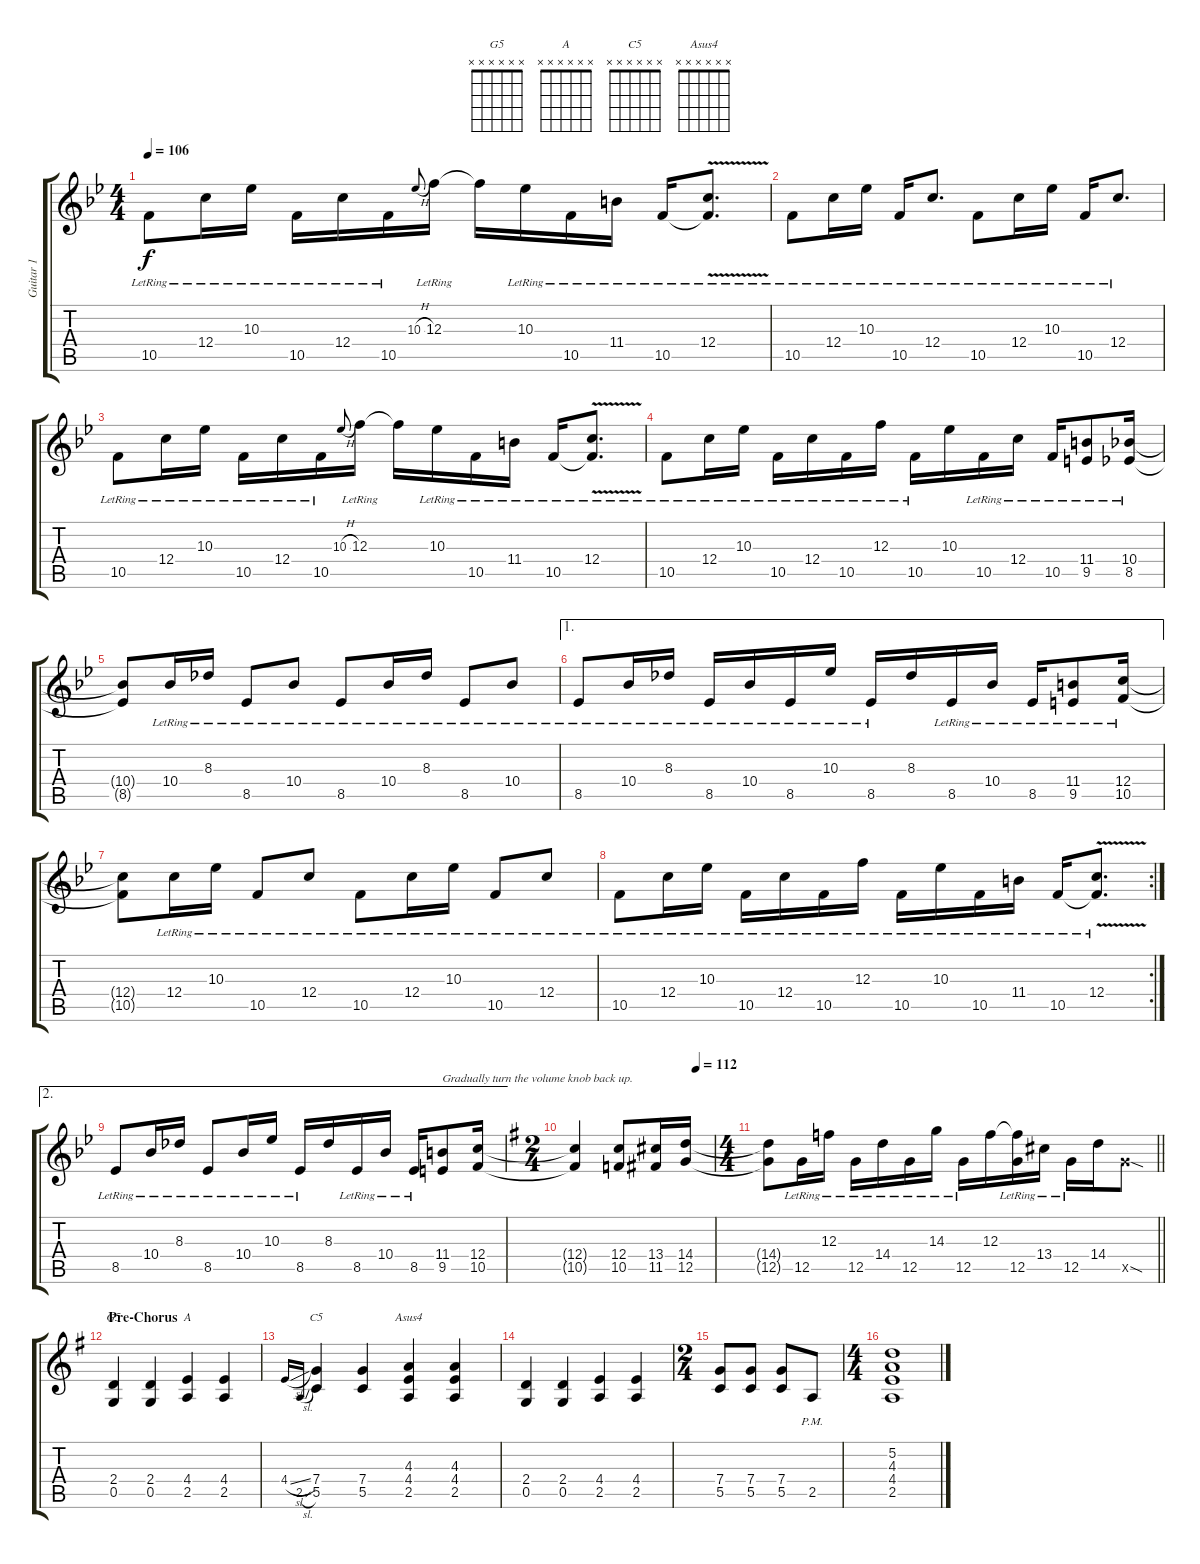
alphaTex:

\track ("Guitar 1" "Guitar 1") {instrument distortionguitar}
\staff {score tabs}
\tuning (D4 A3 F3 C3 G2 D2) {hide}
\chord ("G5" x x x x x x)
\chord ("A" x x x x x x)
\chord ("C5" x x x x x x)
\chord ("Asus4" x x x x x x)
\ts (4 4)
\tempo 106
\clef g2
\ks gminor
10.5{lr}.8{dy f} 12.4{lr}.16 10.3{lr}.16 10.5{lr}.16 12.4{lr}.16 10.5{lr}.16 10.3{h}.8{gr onbeat} 12.3{lr}.16 12.3{t}.16 10.3{lr}.16 10.5{lr}.16 11.4{lr}.16 10.5{lr}.16 (12.4{v lr} 10.5{v t}).8{d} |
10.5{lr}.8 12.4{lr}.16 10.3{lr}.16 10.5{lr}.16 12.4{lr}.8{d} 10.5{lr}.8 12.4{lr}.16 10.3{lr}.16 10.5{lr}.16 12.4{lr}.8{d} |
10.5{lr}.8 12.4{lr}.16 10.3{lr}.16 10.5{lr}.16 12.4{lr}.16 10.5{lr}.16 10.3{h}.8{gr onbeat} 12.3{lr}.16 12.3{t}.16 10.3{lr}.16 10.5{lr}.16 11.4{lr}.16 10.5{lr}.16 (12.4{v lr} 10.5{v t}).8{d} |
10.5{lr}.8 12.4{lr}.16 10.3{lr}.16 10.5{lr}.16 12.4{lr}.16 10.5{lr}.16 12.3{lr}.16 10.5{lr}.16 10.3.16 10.5{lr}.16 12.4{lr}.16 10.5{lr}.16 (11.4{lr} 9.5{lr}).8 (10.4{lr} 8.5{lr}).16 |
(10.4{t} 8.5{t}).8 10.4{lr}.16 8.3{lr}.16 8.5{lr}.8 10.4{lr}.8 8.5{lr}.8 10.4{lr}.16 8.3{lr}.16 8.5{lr}.8 10.4{lr}.8 |
\ae 1
8.5{lr}.8 10.4{lr}.16 8.3{lr}.16 8.5{lr}.16 10.4{lr}.16 8.5{lr}.16 10.3{lr}.16 8.5{lr}.16 8.3.16 8.5{lr}.16 10.4{lr}.16 8.5{lr}.16 (11.4{lr} 9.5{lr}).8 (12.4{lr} 10.5{lr}).16 |
(12.4{t} 10.5{t}).8 12.4{lr}.16 10.3{lr}.16 10.5{lr}.8 12.4{lr}.8 10.5{lr}.8 12.4{lr}.16 10.3{lr}.16 10.5{lr}.8 12.4{lr}.8 |
\rc 2
10.5{lr}.8 12.4{lr}.16 10.3{lr}.16 10.5{lr}.16 12.4{lr}.16 10.5{lr}.16 12.3{lr}.16 10.5{lr}.16 10.3{lr}.16 10.5{lr}.16 11.4{lr}.16 10.5{lr}.16 (12.4{v lr} 10.5{v t}).8{d} |
\ae 2
8.5{lr}.8 10.4{lr}.16 8.3{lr}.16 8.5{lr}.8 10.4{lr}.16 10.3{lr}.16 8.5{lr}.16 8.3.16 8.5{lr}.16 10.4{lr}.16 8.5{lr}.16 (11.4 9.5).8{txt "Gradually turn the volume knob back up."} (12.4 10.5).16 |
\ts (2 4)
\tempo (112 0.875)
\ks eminor
(12.4{t} 10.5{t}).4 (12.4 10.5).8{instrument distortionguitar} (13.4 11.5).16 (14.4 12.5).16 |
\ts (4 4)
\barLineRight lightlight
(14.4{t} 12.5{t}).8 12.5{lr}.16 12.3{lr}.16 12.5{lr}.16 14.4{lr}.16 12.5{lr}.16 14.3{lr}.16 12.5{lr}.16 12.3.16 (12.3{t} 12.5{lr}).16 13.4{lr}.16 12.5{lr}.16 14.4.16 12.5{sod x}.8 |
\section ("" "Pre-Chorus")
(2.4 0.5).4{ch "G5"} (2.4 0.5).4 (4.4 2.5).4{ch "A"} (4.4 2.5).4 |
4.4{sl}.16{gr onbeat} 2.5{sl}.16{gr onbeat} (7.4 5.5).4{ch "C5"} (7.4 5.5).4 (4.3 4.4 2.5).4{ch "Asus4"} (4.3 4.4 2.5).4 |
(2.4 0.5).4 (2.4 0.5).4 (4.4 2.5).4 (4.4 2.5).4 |
\ts (2 4)
(7.4 5.5).8 (7.4 5.5).8 (7.4 5.5).8 2.5{pm}.8 |
\ts (4 4)
(5.2 4.3 4.4 2.5).1
